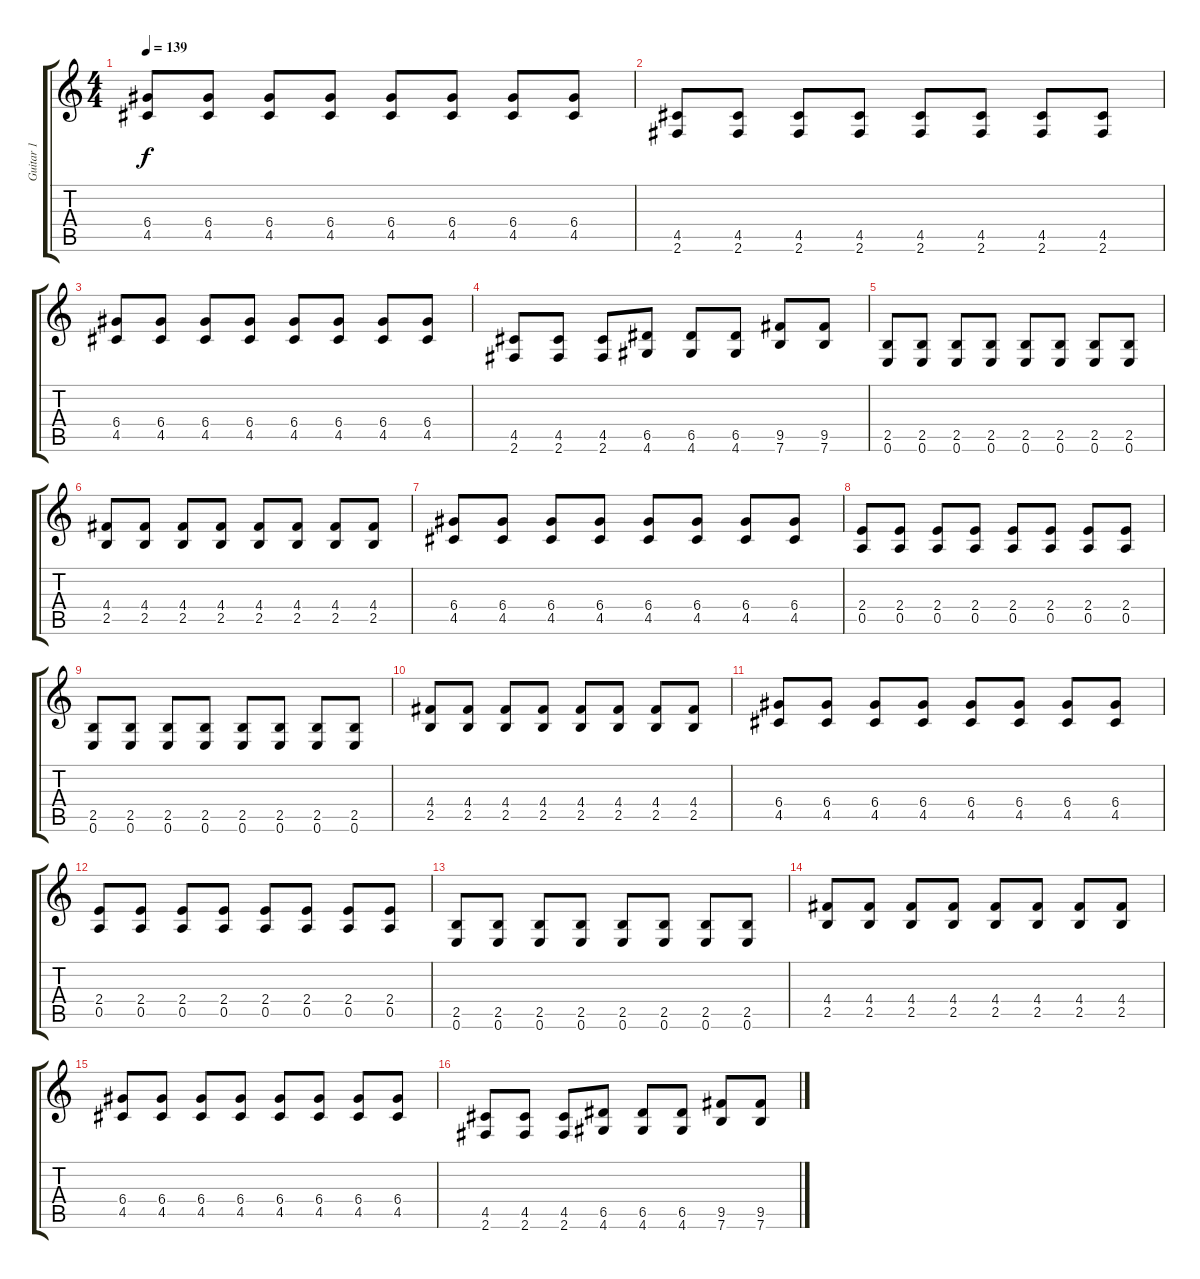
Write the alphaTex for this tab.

\track ("Guitar 1" "Guitar 1") {instrument distortionguitar}
\staff {score tabs}
\tuning (E4 B3 G3 D3 A2 E2) {hide}
\ts (4 4)
\tempo 139
\clef g2
\ks c
(6.4 4.5).8{dy f} (6.4 4.5).8 (6.4 4.5).8 (6.4 4.5).8 (6.4 4.5).8 (6.4 4.5).8 (6.4 4.5).8 (6.4 4.5).8 |
(4.5 2.6).8 (4.5 2.6).8 (4.5 2.6).8 (4.5 2.6).8 (4.5 2.6).8 (4.5 2.6).8 (4.5 2.6).8 (4.5 2.6).8 |
(6.4 4.5).8 (6.4 4.5).8 (6.4 4.5).8 (6.4 4.5).8 (6.4 4.5).8 (6.4 4.5).8 (6.4 4.5).8 (6.4 4.5).8 |
(4.5 2.6).8 (4.5 2.6).8 (4.5 2.6).8 (6.5 4.6).8 (6.5 4.6).8 (6.5 4.6).8 (9.5 7.6).8 (9.5 7.6).8 |
(2.5 0.6).8 (2.5 0.6).8 (2.5 0.6).8 (2.5 0.6).8 (2.5 0.6).8 (2.5 0.6).8 (2.5 0.6).8 (2.5 0.6).8 |
(4.4 2.5).8 (4.4 2.5).8 (4.4 2.5).8 (4.4 2.5).8 (4.4 2.5).8 (4.4 2.5).8 (4.4 2.5).8 (4.4 2.5).8 |
(6.4 4.5).8 (6.4 4.5).8 (6.4 4.5).8 (6.4 4.5).8 (6.4 4.5).8 (6.4 4.5).8 (6.4 4.5).8 (6.4 4.5).8 |
(2.4 0.5).8 (2.4 0.5).8 (2.4 0.5).8 (2.4 0.5).8 (2.4 0.5).8 (2.4 0.5).8 (2.4 0.5).8 (2.4 0.5).8 |
(2.5 0.6).8 (2.5 0.6).8 (2.5 0.6).8 (2.5 0.6).8 (2.5 0.6).8 (2.5 0.6).8 (2.5 0.6).8 (2.5 0.6).8 |
(4.4 2.5).8 (4.4 2.5).8 (4.4 2.5).8 (4.4 2.5).8 (4.4 2.5).8 (4.4 2.5).8 (4.4 2.5).8 (4.4 2.5).8 |
(6.4 4.5).8 (6.4 4.5).8 (6.4 4.5).8 (6.4 4.5).8 (6.4 4.5).8 (6.4 4.5).8 (6.4 4.5).8 (6.4 4.5).8 |
(2.4 0.5).8 (2.4 0.5).8 (2.4 0.5).8 (2.4 0.5).8 (2.4 0.5).8 (2.4 0.5).8 (2.4 0.5).8 (2.4 0.5).8 |
(2.5 0.6).8 (2.5 0.6).8 (2.5 0.6).8 (2.5 0.6).8 (2.5 0.6).8 (2.5 0.6).8 (2.5 0.6).8 (2.5 0.6).8 |
(4.4 2.5).8 (4.4 2.5).8 (4.4 2.5).8 (4.4 2.5).8 (4.4 2.5).8 (4.4 2.5).8 (4.4 2.5).8 (4.4 2.5).8 |
(6.4 4.5).8 (6.4 4.5).8 (6.4 4.5).8 (6.4 4.5).8 (6.4 4.5).8 (6.4 4.5).8 (6.4 4.5).8 (6.4 4.5).8 |
(4.5 2.6).8 (4.5 2.6).8 (4.5 2.6).8 (6.5 4.6).8 (6.5 4.6).8 (6.5 4.6).8 (9.5 7.6).8 (9.5 7.6).8
